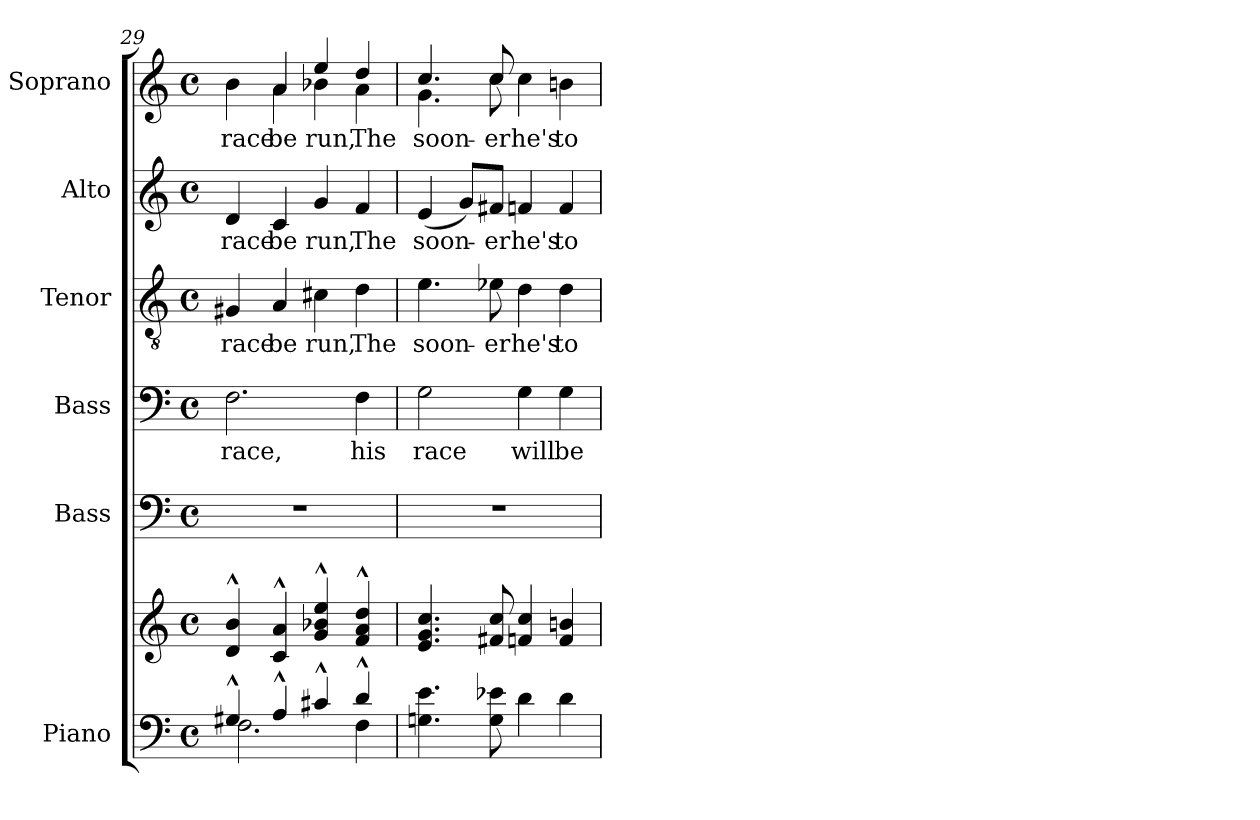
**kern	**kern	**kern	**kern	**text	**kern	**text	**kern	**text	**kern	**text
*part6	*part6	*part5	*part4	*part4	*part3	*part3	*part2	*part2	*part1	*part1
*staff7	*staff6	*staff5	*staff4	*staff4	*staff3	*staff3	*staff2	*staff2	*staff1	*staff1
*I"Piano	*	*I"Bass	*I"Bass	*	*I"Tenor	*	*I"Alto	*	*I"Soprano	*
*I'Pno.	*	*I'B.	*I'B.	*	*I'T.	*	*I'A.	*	*I'S.	*
*clefF4	*clefG2	*clefF4	*clefF4	*	*clefGv2	*	*clefG2	*	*clefG2	*
*	*	*	*	*	*ITrd7c12	*	*	*	*	*
*k[]	*k[]	*k[]	*k[]	*	*k[]	*	*k[]	*	*k[]	*
*C:	*C:	*C:	*C:	*	*C:	*	*C:	*	*C:	*
*M4/4	*M4/4	*M4/4	*M4/4	*	*M4/4	*	*M4/4	*	*M4/4	*
*met(c)	*met(c)	*met(c)	*met(c)	*	*met(c)	*	*met(c)	*	*met(c)	*
=29	=29	=29	=29	=29	=29	=29	=29	=29	=29	=29
*^	*	*	*	*	*	*	*	*	*	*
!	!	!	!	!	!LO:LY:b:color=#000000	!	!	!	!	!	!
!	!	!	!	!	!	!	!LO:LY:b:color=#000000	!	!	!	!
!	!	!	!	!	!	!	!	!	!LO:LY:b:color=#000000	!	!
!	!	!	!	!	!	!	!	!	!	!	!LO:LY:b:color=#000000
*	*	*	*	*	*	*	*	*	*	*^	*
4G#X^^i/	2.Fi\	4di/^^ 4bi^^	1r	2.Fi\	race,	4GG#Xi/	race	4di/	race	4bi\	4ryy	race
!	!	!	!	!	!	!	!LO:LY:b:color=#000000	!	!	!	!	!
!	!	!	!	!	!	!	!	!	!LO:LY:b:color=#000000	!	!	!
!	!	!	!	!	!	!	!	!	!	!	!	!LO:LY:b:color=#000000
4A^^i/	.	4ci/^^ 4ai^^	.	.	.	4AAi/	be	4ci/	be	4ai/	4ai\	be
!	!	!	!	!	!	!	!LO:LY:b:color=#000000	!	!	!	!	!
!	!	!	!	!	!	!	!	!	!LO:LY:b:color=#000000	!	!	!
!	!	!	!	!	!	!	!	!	!	!	!	!LO:LY:b:color=#000000
4c#X^^i/	.	4gi/^^ 4b-Xi^^ 4eei^^	.	.	.	4C#Xi\	run,	4gi/	run,	4eei/	4b-Xi\	run,
!	!	!	!	!	!LO:LY:b:color=#000000	!	!	!	!	!	!	!
!	!	!	!	!	!	!	!LO:LY:b:color=#000000	!	!	!	!	!
!	!	!	!	!	!	!	!	!	!LO:LY:b:color=#000000	!	!	!
!	!	!	!	!	!	!	!	!	!	!	!	!LO:LY:b:color=#000000
4d^^i/	4Fi\	4fi/^^ 4ai^^ 4ddi^^	.	4Fi\	his	4Di\	The	4fi/	The	4ddi/	4ai\	The
*v	*v	*	*	*	*	*	*	*	*	*	*	*
=30	=30	=30	=30	=30	=30	=30	=30	=30	=30	=30	=30
*^	*	*	*	*	*	*	*	*	*	*	*
!	!	!	!	!	!LO:LY:b:color=#000000	!	!	!	!	!	!	!
*v	*v	*	*	*	*	*	*	*	*	*	*	*
*^	*	*	*	*	*	*	*	*	*	*	*
!	!	!	!	!	!	!	!LO:LY:b:color=#000000	!	!	!	!	!
*v	*v	*	*	*	*	*	*	*	*	*	*	*
*^	*	*	*	*	*	*	*	*	*	*	*
!	!	!	!	!	!	!	!	!	!LO:LY:b:color=#000000	!	!	!
*v	*v	*	*	*	*	*	*	*	*	*	*	*
*^	*	*	*	*	*	*	*	*	*	*	*
!	!	!	!	!	!	!	!	!	!	!	!	!LO:LY:b:color=#000000
*v	*v	*	*	*	*	*	*	*	*	*	*	*
4.Gni\ 4.ei	4.ei/ 4.gi 4.cci	1r	2Gi\	race	4.Ei\	soon-	(4ei/	soon-	4.cci/	4.gi\	soon-
.	.	.	.	.	.	.	8gi/L)	.	.	.	.
!	!	!	!	!	!	!LO:LY:b:color=#000000	!	!	!	!	!
!	!	!	!	!	!	!	!	!LO:LY:b:color=#000000	!	!	!
!	!	!	!	!	!	!	!	!	!	!	!LO:LY:b:color=#000000
8Gi\ 8e-Xi	8f#Xi/ 8cci	.	.	.	8E-Xi\	-er	8f#Xi/J	-er	8cci/	8cci\	-er
!	!	!	!	!LO:LY:b:color=#000000	!	!	!	!	!	!	!
!	!	!	!	!	!	!LO:LY:b:color=#000000	!	!	!	!	!
!	!	!	!	!	!	!	!	!LO:LY:b:color=#000000	!	!	!
!	!	!	!	!	!	!	!	!	!	!	!LO:LY:b:color=#000000
4di\	4fni/ 4cci	.	4Gi\	will	4Di\	he's	4fni/	he's	4cci\	2ryy	he's
!	!	!	!	!LO:LY:b:color=#000000	!	!	!	!	!	!	!
!	!	!	!	!	!	!LO:LY:b:color=#000000	!	!	!	!	!
!	!	!	!	!	!	!	!	!LO:LY:b:color=#000000	!	!	!
!	!	!	!	!	!	!	!	!	!	!	!LO:LY:b:color=#000000
4di\	4fi/ 4bni	.	4Gi\	be	4Di\	to	4fi/	to	4bni\	.	to
*	*	*	*	*	*	*	*	*	*v	*v	*
=	=	=	=	=	=	=	=	=	=	=
*-	*-	*-	*-	*-	*-	*-	*-	*-	*-	*-
